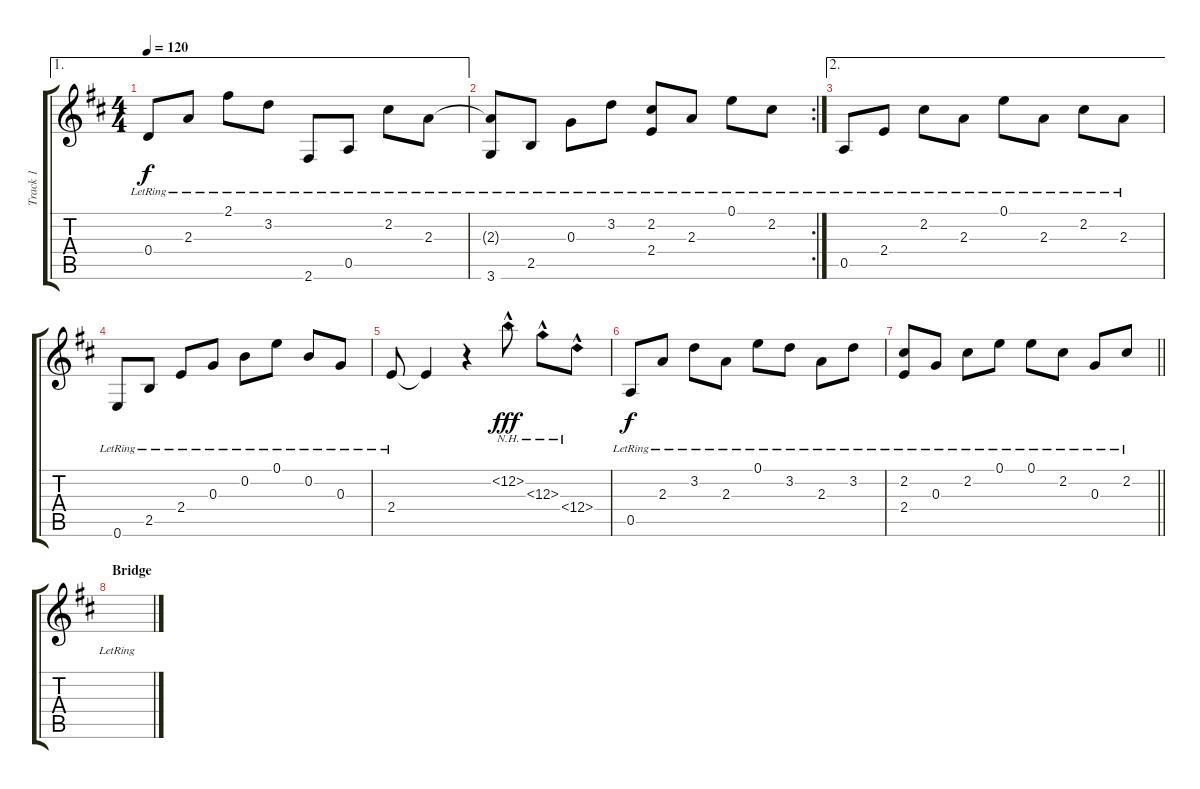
\track ("Track 1" "Track 1") {instrument acousticguitarsteel}
\staff {score tabs}
\tuning (E4 B3 G3 D3 A2 E2) {hide}
\ae 1
\ts (4 4)
\tempo 120
\clef g2
\ks d
0.4{lr}.8{dy f} 2.3{lr}.8 2.1{lr}.8 3.2{lr}.8 2.6{lr}.8 0.5{lr}.8 2.2{lr}.8 2.3{lr}.8 |
\rc 2
(2.3{t} 3.6{lr}).8 2.5{lr}.8 0.3{lr}.8 3.2{lr}.8 (2.2{lr} 2.4{lr}).8 2.3{lr}.8 0.1{lr}.8 2.2{lr}.8 |
\ae 2
0.5{lr}.8 2.4{lr}.8 2.2{lr}.8 2.3{lr}.8 0.1{lr}.8 2.3{lr}.8 2.2{lr}.8 2.3{lr}.8 |
0.6{lr}.8 2.5{lr}.8 2.4{lr}.8 0.3{lr}.8 0.2{lr}.8 0.1{lr}.8 0.2{lr}.8 0.3{lr}.8 |
2.4{lr}.8 2.4{t}.4 r.4 12.2{nh hac}.8{dy fff} 12.3{nh hac}.8 12.4{nh hac}.8 |
0.5{lr}.8{dy f} 2.3{lr}.8 3.2{lr}.8 2.3{lr}.8 0.1{lr}.8 3.2{lr}.8 2.3{lr}.8 3.2{lr}.8 |
\barLineRight lightlight
(2.2{lr} 2.4{lr}).8 0.3{lr}.8 2.2{lr}.8 0.1{lr}.8 0.1{lr}.8 2.2{lr}.8 0.3{lr}.8 2.2{lr}.8 |
\section ("" "Bridge")
